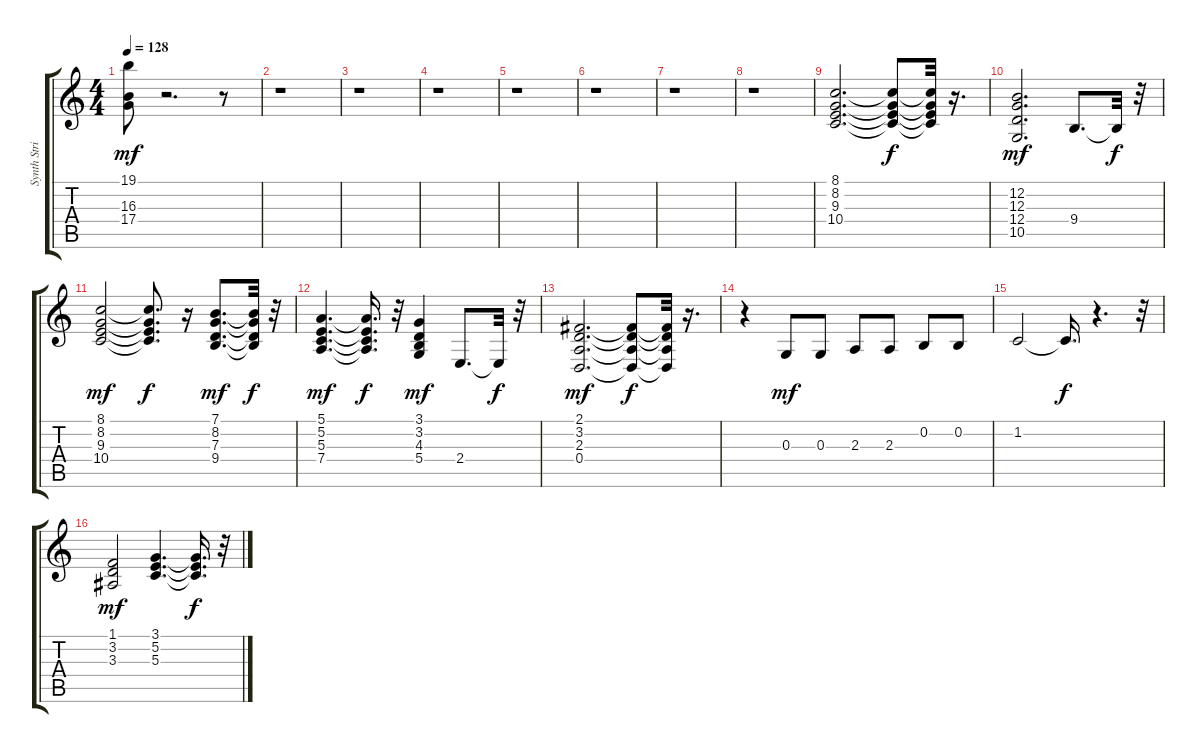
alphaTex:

\track ("Synth Strings 1" "Synth Stri") {instrument synthstrings1}
\staff {score tabs}
\tuning (E4 B3 G3 D3 A2 E2) {hide}
\ts (4 4)
\tempo 128
\clef g2
\ks c
(19.1 16.3 17.4).8{dy mf} r.2{d} r.8 |
r.1 |
r.1 |
r.1 |
r.1 |
r.1 |
r.1 |
r.1 |
(8.1 8.2 9.3 10.4).2{d} (8.1{t} 8.2{t} 9.3{t} 10.4{t}).8{dy f} (8.1{t} 8.2{t} 9.3{t} 10.4{t}).32 r.16{d} |
(12.2 12.3 12.4 10.5).2{d dy mf} 9.4.8{d} 9.4{t}.32{dy f} r.32 |
(8.1 8.2 9.3 10.4).2{dy mf} (8.1{t} 8.2{t} 9.3{t} 10.4{t}).8{d dy f} r.16 (7.1 8.2 7.3 9.4).8{d dy mf} (7.1{t} 8.2{t} 7.3{t} 9.4{t}).32{dy f} r.32 |
(5.1 5.2 5.3 7.4).4{d dy mf} (5.1{t} 5.2{t} 5.3{t} 7.4{t}).16{d dy f} r.32 (3.1 3.2 4.3 5.4).4{dy mf} 2.4.8{d} 2.4{t}.32{dy f} r.32 |
(2.1 3.2 2.3 0.4).2{d dy mf} (2.1{t} 3.2{t} 2.3{t} 0.4{t}).8{dy f} (2.1{t} 3.2{t} 2.3{t} 0.4{t}).32 r.16{d} |
r.4 0.3.8{dy mf} 0.3.8 2.3.8 2.3.8 0.2.8 0.2.8 |
1.2.2 1.2{t}.16{d dy f} r.4{d} r.32 |
(1.1 3.2 3.3).2{dy mf} (3.1 5.2 5.3).4{d} (3.1{t} 5.2{t} 5.3{t}).16{d dy f} r.32
